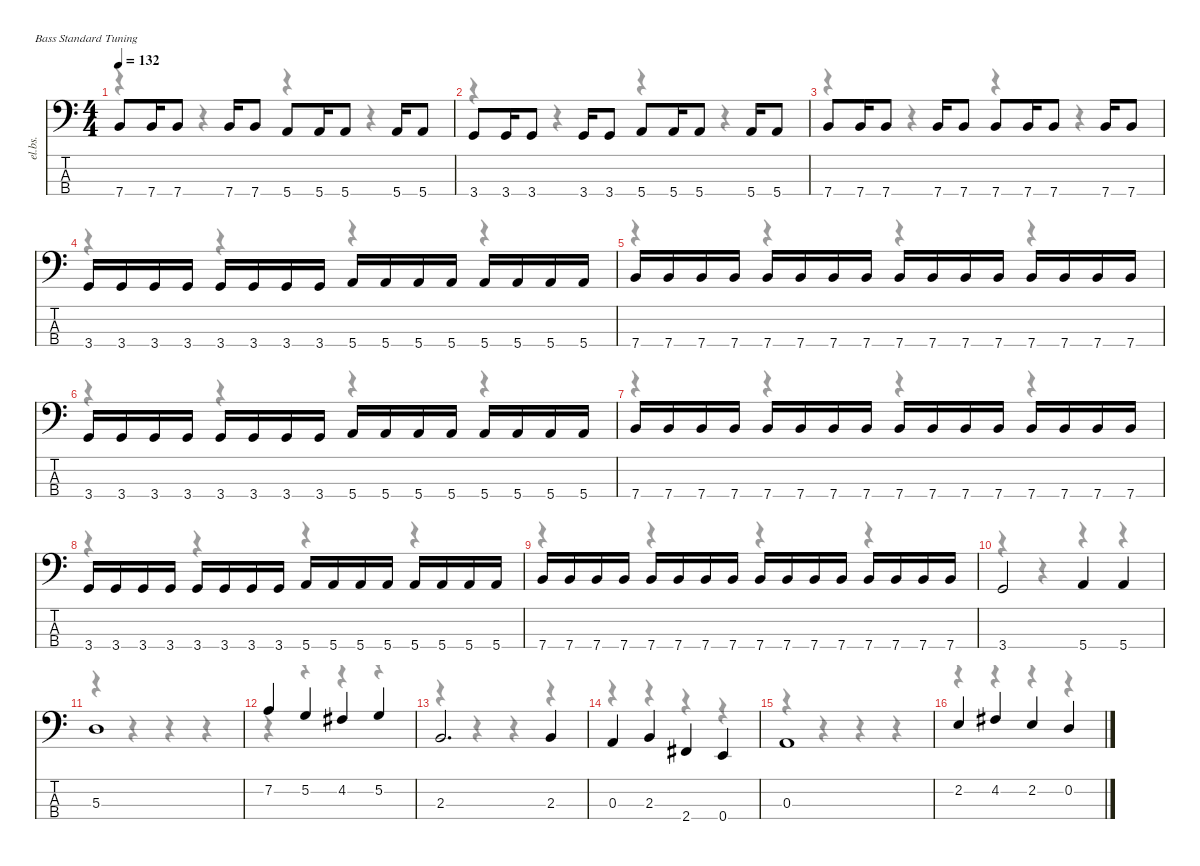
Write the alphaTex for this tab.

\defaultSystemsLayout 4
\hideDynamics
\bracketExtendMode nobrackets
\otherSystemsTrackNameOrientation horizontal
\track ("Bass" "el.bs.") {instrument electricbasspick}
\staff {score tabs}
\tuning (G2 D2 A1 E1)
\voice
\ts (4 4)
\tempo 132
\clef f4
\ks c
7.4.8{dy f beam Up} 7.4.16{beam Up} 7.4.8{beam Up} 7.4.16{beam Up} 7.4.8{beam Up} 5.4.8{beam Up} 5.4.16{beam Up} 5.4.8{beam Up} 5.4.16{beam Up} 5.4.8{beam Up} |
3.4.8{beam Up} 3.4.16{beam Up} 3.4.8{beam Up} 3.4.16{beam Up} 3.4.8{beam Up} 5.4.8{beam Up} 5.4.16{beam Up} 5.4.8{beam Up} 5.4.16{beam Up} 5.4.8{beam Up} |
7.4.8{beam Up} 7.4.16{beam Up} 7.4.8{beam Up} 7.4.16{beam Up} 7.4.8{beam Up} 7.4.8{beam Up} 7.4.16{beam Up} 7.4.8{beam Up} 7.4.16{beam Up} 7.4.8{beam Up} |
3.4.16{beam Up} 3.4.16{beam Up} 3.4.16{beam Up} 3.4.16{beam Up} 3.4.16{beam Up} 3.4.16{beam Up} 3.4.16{beam Up} 3.4.16{beam Up} 5.4.16{beam Up} 5.4.16{beam Up} 5.4.16{beam Up} 5.4.16{beam Up} 5.4.16{beam Up} 5.4.16{beam Up} 5.4.16{beam Up} 5.4.16{beam Up} |
7.4.16{beam Up} 7.4.16{beam Up} 7.4.16{beam Up} 7.4.16{beam Up} 7.4.16{beam Up} 7.4.16{beam Up} 7.4.16{beam Up} 7.4.16{beam Up} 7.4.16{beam Up} 7.4.16{beam Up} 7.4.16{beam Up} 7.4.16{beam Up} 7.4.16{beam Up} 7.4.16{beam Up} 7.4.16{beam Up} 7.4.16{beam Up} |
3.4.16{beam Up} 3.4.16{beam Up} 3.4.16{beam Up} 3.4.16{beam Up} 3.4.16{beam Up} 3.4.16{beam Up} 3.4.16{beam Up} 3.4.16{beam Up} 5.4.16{beam Up} 5.4.16{beam Up} 5.4.16{beam Up} 5.4.16{beam Up} 5.4.16{beam Up} 5.4.16{beam Up} 5.4.16{beam Up} 5.4.16{beam Up} |
7.4.16{beam Up} 7.4.16{beam Up} 7.4.16{beam Up} 7.4.16{beam Up} 7.4.16{beam Up} 7.4.16{beam Up} 7.4.16{beam Up} 7.4.16{beam Up} 7.4.16{beam Up} 7.4.16{beam Up} 7.4.16{beam Up} 7.4.16{beam Up} 7.4.16{beam Up} 7.4.16{beam Up} 7.4.16{beam Up} 7.4.16{beam Up} |
3.4.16{beam Up} 3.4.16{beam Up} 3.4.16{beam Up} 3.4.16{beam Up} 3.4.16{beam Up} 3.4.16{beam Up} 3.4.16{beam Up} 3.4.16{beam Up} 5.4.16{beam Up} 5.4.16{beam Up} 5.4.16{beam Up} 5.4.16{beam Up} 5.4.16{beam Up} 5.4.16{beam Up} 5.4.16{beam Up} 5.4.16{beam Up} |
7.4.16{beam Up} 7.4.16{beam Up} 7.4.16{beam Up} 7.4.16{beam Up} 7.4.16{beam Up} 7.4.16{beam Up} 7.4.16{beam Up} 7.4.16{beam Up} 7.4.16{beam Up} 7.4.16{beam Up} 7.4.16{beam Up} 7.4.16{beam Up} 7.4.16{beam Up} 7.4.16{beam Up} 7.4.16{beam Up} 7.4.16{beam Up} |
3.4.2{beam Up} 5.4.4{beam Up} 5.4.4{beam Up} |
5.3.1{beam Up} |
7.2.4{beam Up} 5.2.4{beam Up} 4.2{acc #}.4{beam Up} 5.2.4{beam Up} |
2.3.2{d beam Up} 2.3.4{beam Up} |
0.3.4{beam Up} 2.3.4{beam Up} 2.4{acc #}.4{beam Up} 0.4.4{beam Up} |
0.3.1{beam Up} |
2.2.4{beam Up} 4.2{acc #}.4{beam Up} 2.2.4{beam Up} 0.2.4{beam Up}
\voice
\clef f4
\ottava regular
\simile none
\ks c
r.4{dy mf beam Down} r.4{beam Down} r.4{beam Down} r.4{beam Down} |
r.4{beam Down} r.4{beam Down} r.4{beam Down} r.4{beam Down} |
r.4{beam Down} r.4{beam Down} r.4{beam Down} r.4{beam Down} |
r.4{beam Down} r.4{beam Down} r.4{beam Down} r.4{beam Down} |
r.4{beam Down} r.4{beam Down} r.4{beam Down} r.4{beam Down} |
r.4{beam Down} r.4{beam Down} r.4{beam Down} r.4{beam Down} |
r.4{beam Down} r.4{beam Down} r.4{beam Down} r.4{beam Down} |
r.4{beam Down} r.4{beam Down} r.4{beam Down} r.4{beam Down} |
r.4{beam Down} r.4{beam Down} r.4{beam Down} r.4{beam Down} |
r.4{beam Down} r.4{beam Down} r.4{beam Down} r.4{beam Down} |
r.4{beam Down} r.4{beam Down} r.4{beam Down} r.4{beam Down} |
r.4{beam Down} r.4{beam Down} r.4{beam Down} r.4{beam Down} |
r.4{beam Down} r.4{beam Down} r.4{beam Down} r.4{beam Down} |
r.4{beam Down} r.4{beam Down} r.4{beam Down} r.4{beam Down} |
r.4{beam Down} r.4{beam Down} r.4{beam Down} r.4{beam Down} |
r.4{beam Down} r.4{beam Down} r.4{beam Down} r.4{beam Down}
